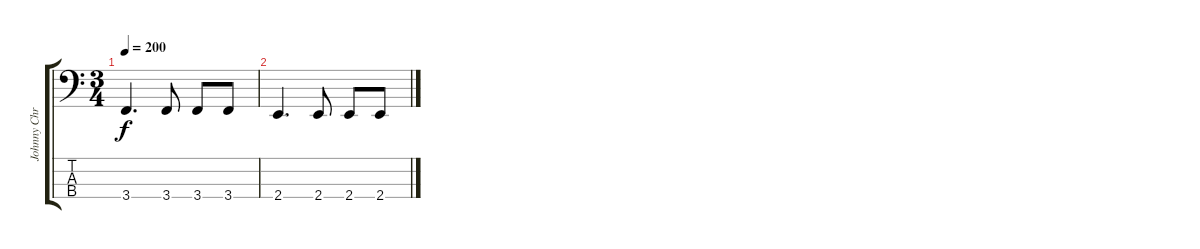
\track ("Johnny Christ" "Johnny Chr") {instrument electricbasspick}
\staff {score tabs}
\tuning (G2 D2 A1 D1) {hide}
\ts (3 4)
\tempo 200
\clef f4
\ks c
3.4.4{d dy f} 3.4.8 3.4.8 3.4.8 |
2.4.4{d} 2.4.8 2.4.8 2.4.8
